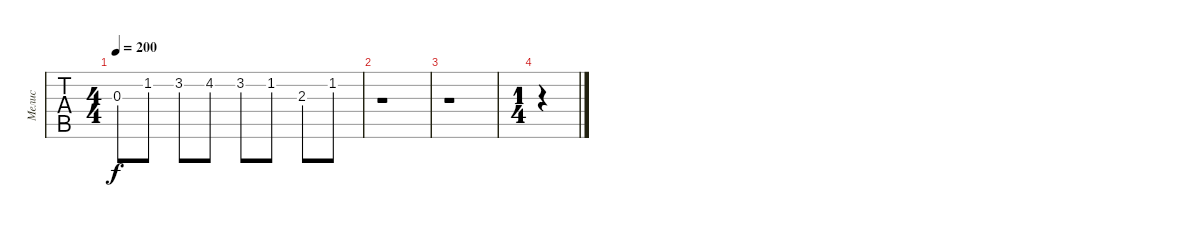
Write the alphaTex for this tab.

\track ("Мелис" "Мелис") {instrument overdrivenguitar}
\staff {tabs}
\tuning (E4 B3 G3 D3 A2 E2) {hide}
\ts (4 4)
\tempo 200
\clef g2
\ks c
0.3.8{dy f} 1.2.8 3.2.8 4.2.8 3.2.8 1.2.8 2.3.8 1.2.8 |
r.1 |
r.1 |
\ts (1 4)
r.4
